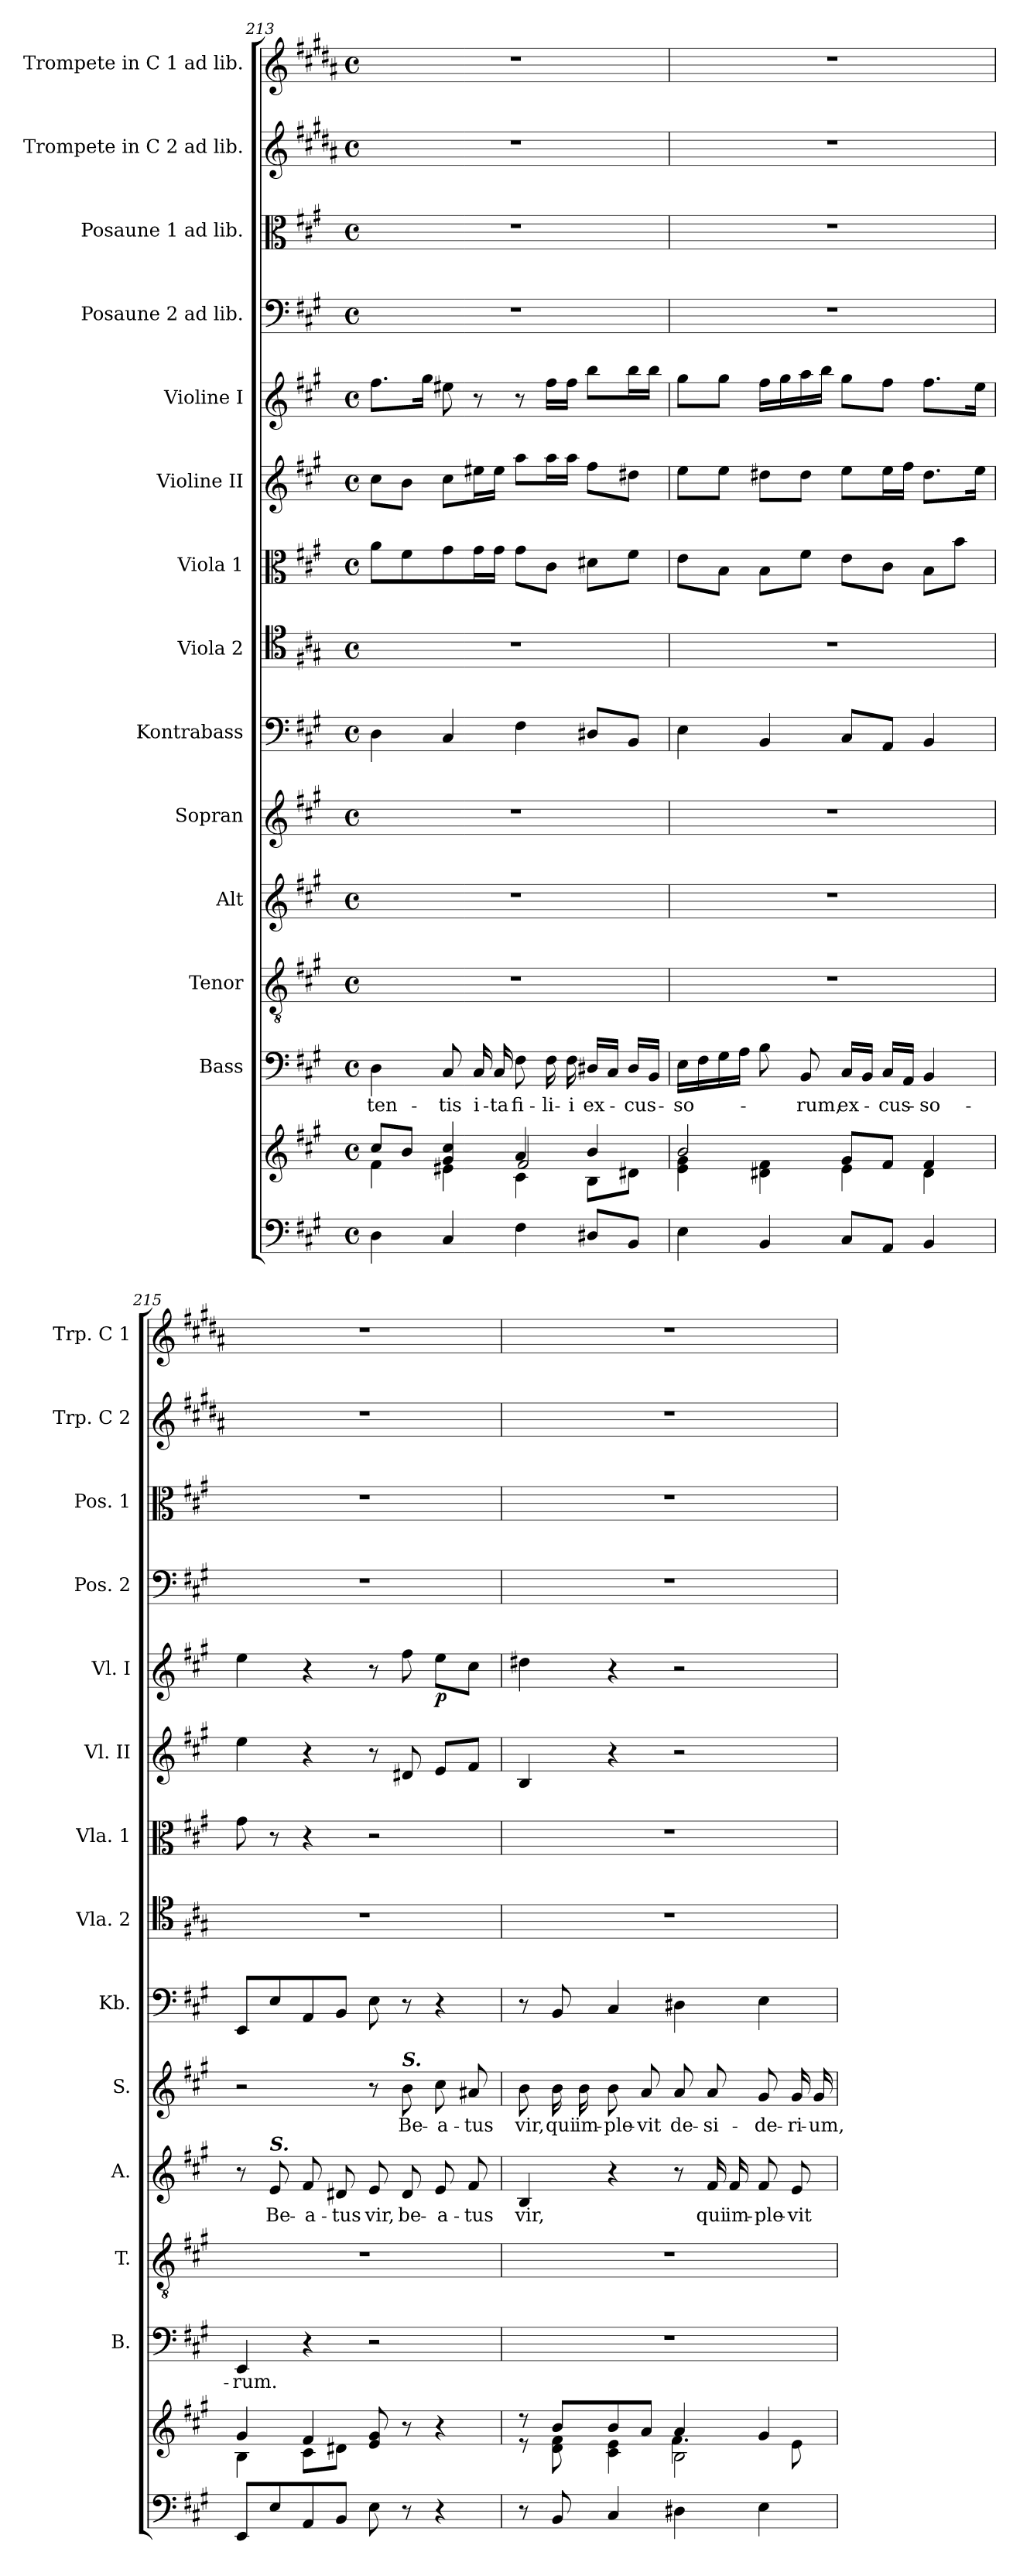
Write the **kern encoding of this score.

**kern	**kern	**kern	**text	**kern	**kern	**text	**kern	**text	**kern	**kern	**kern	**kern	**kern	**dynam	**kern	**kern	**kern	**kern
*part14	*part14	*part13	*part13	*part12	*part11	*part11	*part10	*part10	*part9	*part8	*part7	*part6	*part5	*part5	*part4	*part3	*part2	*part1
*staff15	*staff14	*staff13	*staff13	*staff12	*staff11	*staff11	*staff10	*staff10	*staff9	*staff8	*staff7	*staff6	*staff5	*staff5	*staff4	*staff3	*staff2	*staff1
*	*	*I"Bass	*	*I"Tenor	*I"Alt	*	*I"Sopran	*	*I"Kontrabass	*I"Viola 2	*I"Viola 1	*I"Violine II	*I"Violine I	*	*I"Posaune 2 ad lib.	*I"Posaune 1 ad lib.	*I"Trompete in C 2 ad lib.	*I"Trompete in C 1 ad lib.
*	*	*I'B.	*	*I'T.	*I'A.	*	*I'S.	*	*I'Kb.	*I'Vla. 2	*I'Vla. 1	*I'Vl. II	*I'Vl. I	*	*I'Pos. 2	*I'Pos. 1	*I'Trp. C 2	*I'Trp. C 1
!!LO:PB:g=z
*clefF4	*clefG2	*clefF4	*	*clefGv2	*clefG2	*	*clefG2	*	*clefF4	*clefC4	*clefC3	*clefG2	*clefG2	*	*clefF4	*clefC3	*clefG2	*clefG2
*	*	*	*	*	*	*	*	*	*ITrd7c12	*	*	*	*	*	*	*	*ITrd1c2	*ITrd1c2
*k[f#c#g#]	*k[f#c#g#]	*k[f#c#g#]	*	*k[f#c#g#]	*k[f#c#g#]	*	*k[f#c#g#]	*	*k[f#c#g#]	*k[f#c#g#]	*k[f#c#g#]	*k[f#c#g#]	*k[f#c#g#]	*	*k[f#c#g#]	*k[f#c#g#]	*k[f#c#g#]	*k[f#c#g#]
*A:	*A:	*A:	*	*A:	*A:	*	*A:	*	*A:	*A:	*A:	*A:	*A:	*	*A:	*A:	*A:	*A:
*M4/4	*M4/4	*M4/4	*	*M4/4	*M4/4	*	*M4/4	*	*M4/4	*M4/4	*M4/4	*M4/4	*M4/4	*	*M4/4	*M4/4	*M4/4	*M4/4
*met(c)	*met(c)	*met(c)	*	*met(c)	*met(c)	*	*met(c)	*	*met(c)	*met(c)	*met(c)	*met(c)	*met(c)	*	*met(c)	*met(c)	*met(c)	*met(c)
=213	=213	=213	=213	=213	=213	=213	=213	=213	=213	=213	=213	=213	=213	=213	=213	=213	=213	=213
*	*^	*	*	*	*	*	*	*	*	*	*	*	*	*	*	*	*	*
*	*	*^	*	*	*	*	*	*	*	*	*	*	*	*	*	*	*	*	*
!	!	!	!	!	!LO:LY:b	!	!	!	!	!	!	!	!	!	!	!	!	!	!	!
4D\	8cc#/L	4f#\	2ryy	4D\	-ten-	1r	1r	.	1r	.	4DD\	1r	8a\L	8cc#\L	8.ff#\L	.	1r	1r	1r	1r
.	8b/J	.	.	.	.	.	.	.	.	.	.	.	8f#\	8b\J	.	.	.	.	.	.
.	.	.	.	.	.	.	.	.	.	.	.	.	.	.	16gg#\Jk	.	.	.	.	.
!	!	!	!	!	!LO:LY:b	!	!	!	!	!	!	!	!	!	!	!	!	!	!	!
4C#/	4g#/ 4cc#/	4e#X\	.	8C#/	-tis	.	.	.	.	.	4CC#/	.	8g#\	8cc#\L	8ee#X\	.	.	.	.	.
!	!	!	!	!	!LO:LY:b	!	!	!	!	!	!	!	!	!	!	!	!	!	!	!
.	.	.	.	16C#/	i-	.	.	.	.	.	.	.	16g#\L	16ee#X\L	8r	.	.	.	.	.
!	!	!	!	!	!LO:LY:b	!	!	!	!	!	!	!	!	!	!	!	!	!	!	!
.	.	.	.	16C#/	-ta	.	.	.	.	.	.	.	16g#\JJ	16ee#\JJ	.	.	.	.	.	.
!	!	!	!	!	!LO:LY:b	!	!	!	!	!	!	!	!	!	!	!	!	!	!	!
4F#\	4a/	4c#\	2f#/	8F#\	fi-	.	.	.	.	.	4FF#\	.	8g#\L	8aa\L	8r	.	.	.	.	.
!	!	!	!	!	!LO:LY:b	!	!	!	!	!	!	!	!	!	!	!	!	!	!	!
.	.	.	.	16F#\	-li-	.	.	.	.	.	.	.	8c#\J	16aa\L	16ff#\LL	.	.	.	.	.
!	!	!	!	!	!LO:LY:b	!	!	!	!	!	!	!	!	!	!	!	!	!	!	!
.	.	.	.	16F#\	-i	.	.	.	.	.	.	.	.	16aa\JJ	16ff#\JJ	.	.	.	.	.
!	!	!	!	!	!LO:LY:b	!	!	!	!	!	!	!	!	!	!	!	!	!	!	!
8D#X/L	4b/	8B\L	.	16D#X/LL	ex-	.	.	.	.	.	8DD#X/L	.	8d#X\L	8ff#\L	8bb\L	.	.	.	.	.
.	.	.	.	16C#/JJ	.	.	.	.	.	.	.	.	.	.	.	.	.	.	.	.
!	!	!	!	!	!LO:LY:b	!	!	!	!	!	!	!	!	!	!	!	!	!	!	!
8BB/J	.	8d#X\J	.	16D#/LL	-cus-	.	.	.	.	.	8BBB/J	.	8f#\J	8dd#X\J	16bb\L	.	.	.	.	.
.	.	.	.	16BB/JJ	.	.	.	.	.	.	.	.	.	.	16bb\JJ	.	.	.	.	.
*	*	*v	*v	*	*	*	*	*	*	*	*	*	*	*	*	*	*	*	*	*
=214	=214	=214	=214	=214	=214	=214	=214	=214	=214	=214	=214	=214	=214	=214	=214	=214	=214	=214	=214
!	!	!	!	!LO:LY:b	!	!	!	!	!	!	!	!	!	!	!	!	!	!	!
4E\	2b/	4e\ 4g#\	16E\LL	-so-	1r	1r	.	1r	.	4EE\	1r	8e\L	8ee\L	8gg#\L	.	1r	1r	1r	1r
.	.	.	16F#\	.	.	.	.	.	.	.	.	.	.	.	.	.	.	.	.
.	.	.	16G#\	.	.	.	.	.	.	.	.	8B\J	8ee\J	8gg#\J	.	.	.	.	.
.	.	.	16A\JJ	.	.	.	.	.	.	.	.	.	.	.	.	.	.	.	.
4BB/	.	4d#X\ 4f#\	8B\	.	.	.	.	.	.	4BBB/	.	8B\L	8dd#X\L	16ff#\LL	.	.	.	.	.
.	.	.	.	.	.	.	.	.	.	.	.	.	.	16gg#\	.	.	.	.	.
!	!	!	!	!LO:LY:b	!	!	!	!	!	!	!	!	!	!	!	!	!	!	!
.	.	.	8BB/	-rum,	.	.	.	.	.	.	.	8f#\J	8dd#\J	16aa\	.	.	.	.	.
.	.	.	.	.	.	.	.	.	.	.	.	.	.	16bb\JJ	.	.	.	.	.
!	!	!	!	!LO:LY:b	!	!	!	!	!	!	!	!	!	!	!	!	!	!	!
8C#/L	8g#/L	4e\	16C#/LL	ex-	.	.	.	.	.	8CC#/L	.	8e\L	8ee\L	8gg#\L	.	.	.	.	.
.	.	.	16BB/JJ	.	.	.	.	.	.	.	.	.	.	.	.	.	.	.	.
!	!	!	!	!LO:LY:b	!	!	!	!	!	!	!	!	!	!	!	!	!	!	!
8AA/J	8f#/J	.	16C#/LL	-cus-	.	.	.	.	.	8AAA/J	.	8c#\J	16ee\L	8ff#\J	.	.	.	.	.
.	.	.	16AA/JJ	.	.	.	.	.	.	.	.	.	16ff#\JJ	.	.	.	.	.	.
!	!	!	!	!LO:LY:b	!	!	!	!	!	!	!	!	!	!	!	!	!	!	!
4BB/	4f#/	4d#\	4BB/	-so-	.	.	.	.	.	4BBB/	.	8B\L	8.dd#\L	8.ff#\L	.	.	.	.	.
.	.	.	.	.	.	.	.	.	.	.	.	8b\J	.	.	.	.	.	.	.
.	.	.	.	.	.	.	.	.	.	.	.	.	16ee\Jk	16ee\Jk	.	.	.	.	.
=215	=215	=215	=215	=215	=215	=215	=215	=215	=215	=215	=215	=215	=215	=215	=215	=215	=215	=215	=215
!	!	!	!	!LO:LY:b	!	!	!	!	!	!	!	!	!	!	!	!	!	!	!
8EE/L	4g#/	4B\	4EE/	-rum.	1r	8r	.	2r	.	8EEE/L	1r	8g#\	4ee\	4ee\	.	1r	1r	1r	1r
!	!	!	!	!	!	!LO:TX:a:Bi:t=S.	!	!	!	!	!	!	!	!	!	!	!	!	!
!	!	!	!	!	!	!	!LO:LY:b	!	!	!	!	!	!	!	!	!	!	!	!
8E/	.	.	.	.	.	8e/	Be-	.	.	8EE/	.	8r	.	.	.	.	.	.	.
!	!	!	!	!	!	!	!LO:LY:b	!	!	!	!	!	!	!	!	!	!	!	!
8AA/	4f#/	8c#\L	4r	.	.	8f#/	-a-	.	.	8AAA/	.	4r	4r	4r	.	.	.	.	.
!	!	!	!	!	!	!	!LO:LY:b	!	!	!	!	!	!	!	!	!	!	!	!
8BB/J	.	8d#X\J	.	.	.	8d#X/	-tus	.	.	8BBB/J	.	.	.	.	.	.	.	.	.
!	!	!	!	!	!	!	!LO:LY:b	!	!	!	!	!	!	!	!	!	!	!	!
8E\	8e/ 8g#/	2ryy	2r	.	.	8e/	vir,	8r	.	8EE\	.	2r	8r	8r	.	.	.	.	.
!	!	!	!	!	!	!	!	!LO:TX:a:Bi:t=S.	!	!	!	!	!	!	!	!	!	!	!
!	!	!	!	!	!	!	!LO:LY:b	!	!LO:LY:b	!	!	!	!	!	!	!	!	!	!
8r	8r	.	.	.	.	8d#/	be-	8b\	Be-	8r	.	.	8d#X/	8ff#\	.	.	.	.	.
!	!	!	!	!	!	!	!LO:LY:b	!	!LO:LY:b	!	!	!	!	!	!LO:DY:b	!	!	!	!
4r	4r	.	.	.	.	8e/	-a-	8cc#\	-a-	4r	.	.	8e/L	8ee\L	p	.	.	.	.
!	!	!	!	!	!	!	!LO:LY:b	!	!LO:LY:b	!	!	!	!	!	!	!	!	!	!
.	.	.	.	.	.	8f#/	-tus	8a#X/	-tus	.	.	.	8f#/J	8cc#\J	.	.	.	.	.
!!LO:PB:g=z
=216	=216	=216	=216	=216	=216	=216	=216	=216	=216	=216	=216	=216	=216	=216	=216	=216	=216	=216	=216
*	*	*^	*	*	*	*	*	*	*	*	*	*	*	*	*	*	*	*	*
!	!	!	!	!	!	!	!	!LO:LY:b	!	!LO:LY:b	!	!	!	!	!	!	!	!	!	!
8r	8r	8r	2ryy	1r	.	1r	4B/	vir,	8b\	vir,	8r	1r	1r	4B/	4dd#X\	.	1r	1r	1r	1r
!	!	!	!	!	!	!	!	!	!	!LO:LY:b	!	!	!	!	!	!	!	!	!	!
8BB/	8b/L	8d\ 8f#\	.	.	.	.	.	.	16b\	qui	8BBB/	.	.	.	.	.	.	.	.	.
!	!	!	!	!	!	!	!	!	!	!LO:LY:b	!	!	!	!	!	!	!	!	!	!
.	.	.	.	.	.	.	.	.	16b\	im-	.	.	.	.	.	.	.	.	.	.
!	!	!	!	!	!	!	!	!	!	!LO:LY:b	!	!	!	!	!	!	!	!	!	!
4C#/	8b/	4c#\ 4e\	.	.	.	.	4r	.	8b\	-ple-	4CC#/	.	.	4r	4r	.	.	.	.	.
!	!	!	!	!	!	!	!	!	!	!LO:LY:b	!	!	!	!	!	!	!	!	!	!
.	8a/J	.	.	.	.	.	.	.	8a/	-vit	.	.	.	.	.	.	.	.	.	.
!	!	!	!	!	!	!	!	!	!	!LO:LY:b	!	!	!	!	!	!	!	!	!	!
4D#X\	4a/	2B\	4.f#\	.	.	.	8r	.	8a/	de-	4DD#X\	.	.	2r	2r	.	.	.	.	.
!	!	!	!	!	!	!	!	!LO:LY:b	!	!LO:LY:b	!	!	!	!	!	!	!	!	!	!
.	.	.	.	.	.	.	16f#/	qui	8a/	-si-	.	.	.	.	.	.	.	.	.	.
!	!	!	!	!	!	!	!	!LO:LY:b	!	!	!	!	!	!	!	!	!	!	!	!
.	.	.	.	.	.	.	16f#/	im-	.	.	.	.	.	.	.	.	.	.	.	.
!	!	!	!	!	!	!	!	!LO:LY:b	!	!LO:LY:b	!	!	!	!	!	!	!	!	!	!
4E\	4g#/	.	.	.	.	.	8f#/	-ple-	8g#/	-de-	4EE\	.	.	.	.	.	.	.	.	.
!	!	!	!	!	!	!	!	!LO:LY:b	!	!LO:LY:b	!	!	!	!	!	!	!	!	!	!
.	.	.	8e\	.	.	.	8e/	-vit	16g#/	-ri-	.	.	.	.	.	.	.	.	.	.
!	!	!	!	!	!	!	!	!	!	!LO:LY:b	!	!	!	!	!	!	!	!	!	!
.	.	.	.	.	.	.	.	.	16g#/	-um,	.	.	.	.	.	.	.	.	.	.
*	*v	*v	*v	*	*	*	*	*	*	*	*	*	*	*	*	*	*	*	*	*
=	=	=	=	=	=	=	=	=	=	=	=	=	=	=	=	=	=	=
*-	*-	*-	*-	*-	*-	*-	*-	*-	*-	*-	*-	*-	*-	*-	*-	*-	*-	*-
